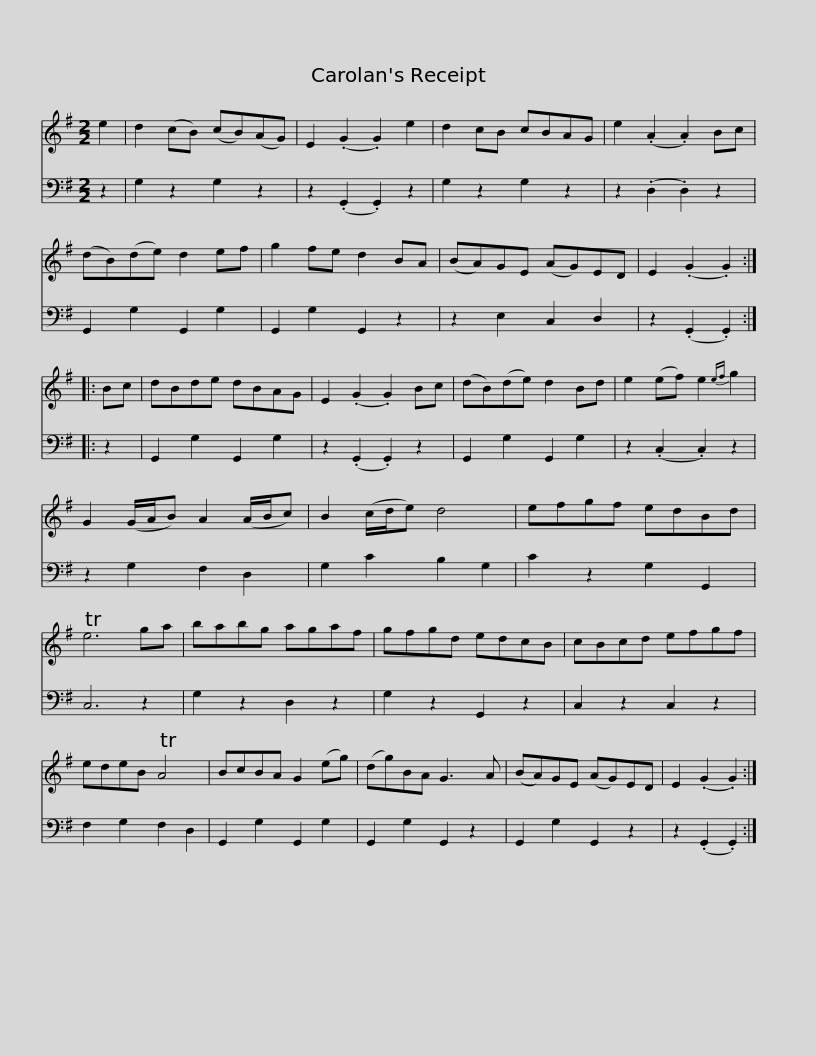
X:1
%%score 1 2
L:1/8
M:2/2
I:linebreak $
K:G
V:1 treble
V:2 bass
V:1
 e2 | d2 (cB) (cB)(AG) | E2 (.G2 .G2) e2 | d2 cB cBAG | e2 (.A2 .A2) Bc | %5
 (dB)(de) d2 ef | g2 fe d2 BA |$ (BA)GE (AG)ED | E2 (.G2 .G2) :: Bc | %10
 dBde dBAG | E2 (.G2 .G2) Bc | (dB)(de) d2 Bd | e2 (ef) e2{ef} g2 |$ G2 (G/A/B) A2 (A/B/c) | %15
 B2 (c/d/e) d4 | efgf edBd | Te6 ga | babg agaf | gfgd edcB |$ %20
 cBcd efgf | edeB TA4 | BcBA G2 (eg) | (dg)BA G3 A | (BA)GE (AG)ED | %25
 E2 (.G2 .G2) :| %26
V:2
 z2 | G,2 z2 G,2 z2 | z2 (.G,,2 .G,,2) z2 | G,2 z2 G,2 z2 | z2 (.D,2 .D,2) z2 | %5
 G,,2 G,2 G,,2 G,2 | G,,2 G,2 G,,2 z2 |$ z2 E,2 C,2 D,2 | z2 (.G,,2 .G,,2) :: z2 | %10
 G,,2 G,2 G,,2 G,2 | z2 (.G,,2 .G,,2) z2 | G,,2 G,2 G,,2 G,2 | z2 (.C,2 .C,2) z2 |$ z2 G,2 F,2 D,2 | %15
 G,2 C2 B,2 G,2 | C2 z2 G,2 G,,2 | C,6 z2 | G,2 z2 D,2 z2 | G,2 z2 G,,2 z2 |$ %20
 C,2 z2 C,2 z2 | F,2 G,2 F,2 D,2 | G,,2 G,2 G,,2 G,2 | G,,2 G,2 G,,2 z2 | G,,2 G,2 G,,2 z2 | %25
 z2 (.G,,2 .G,,2) :| %26
